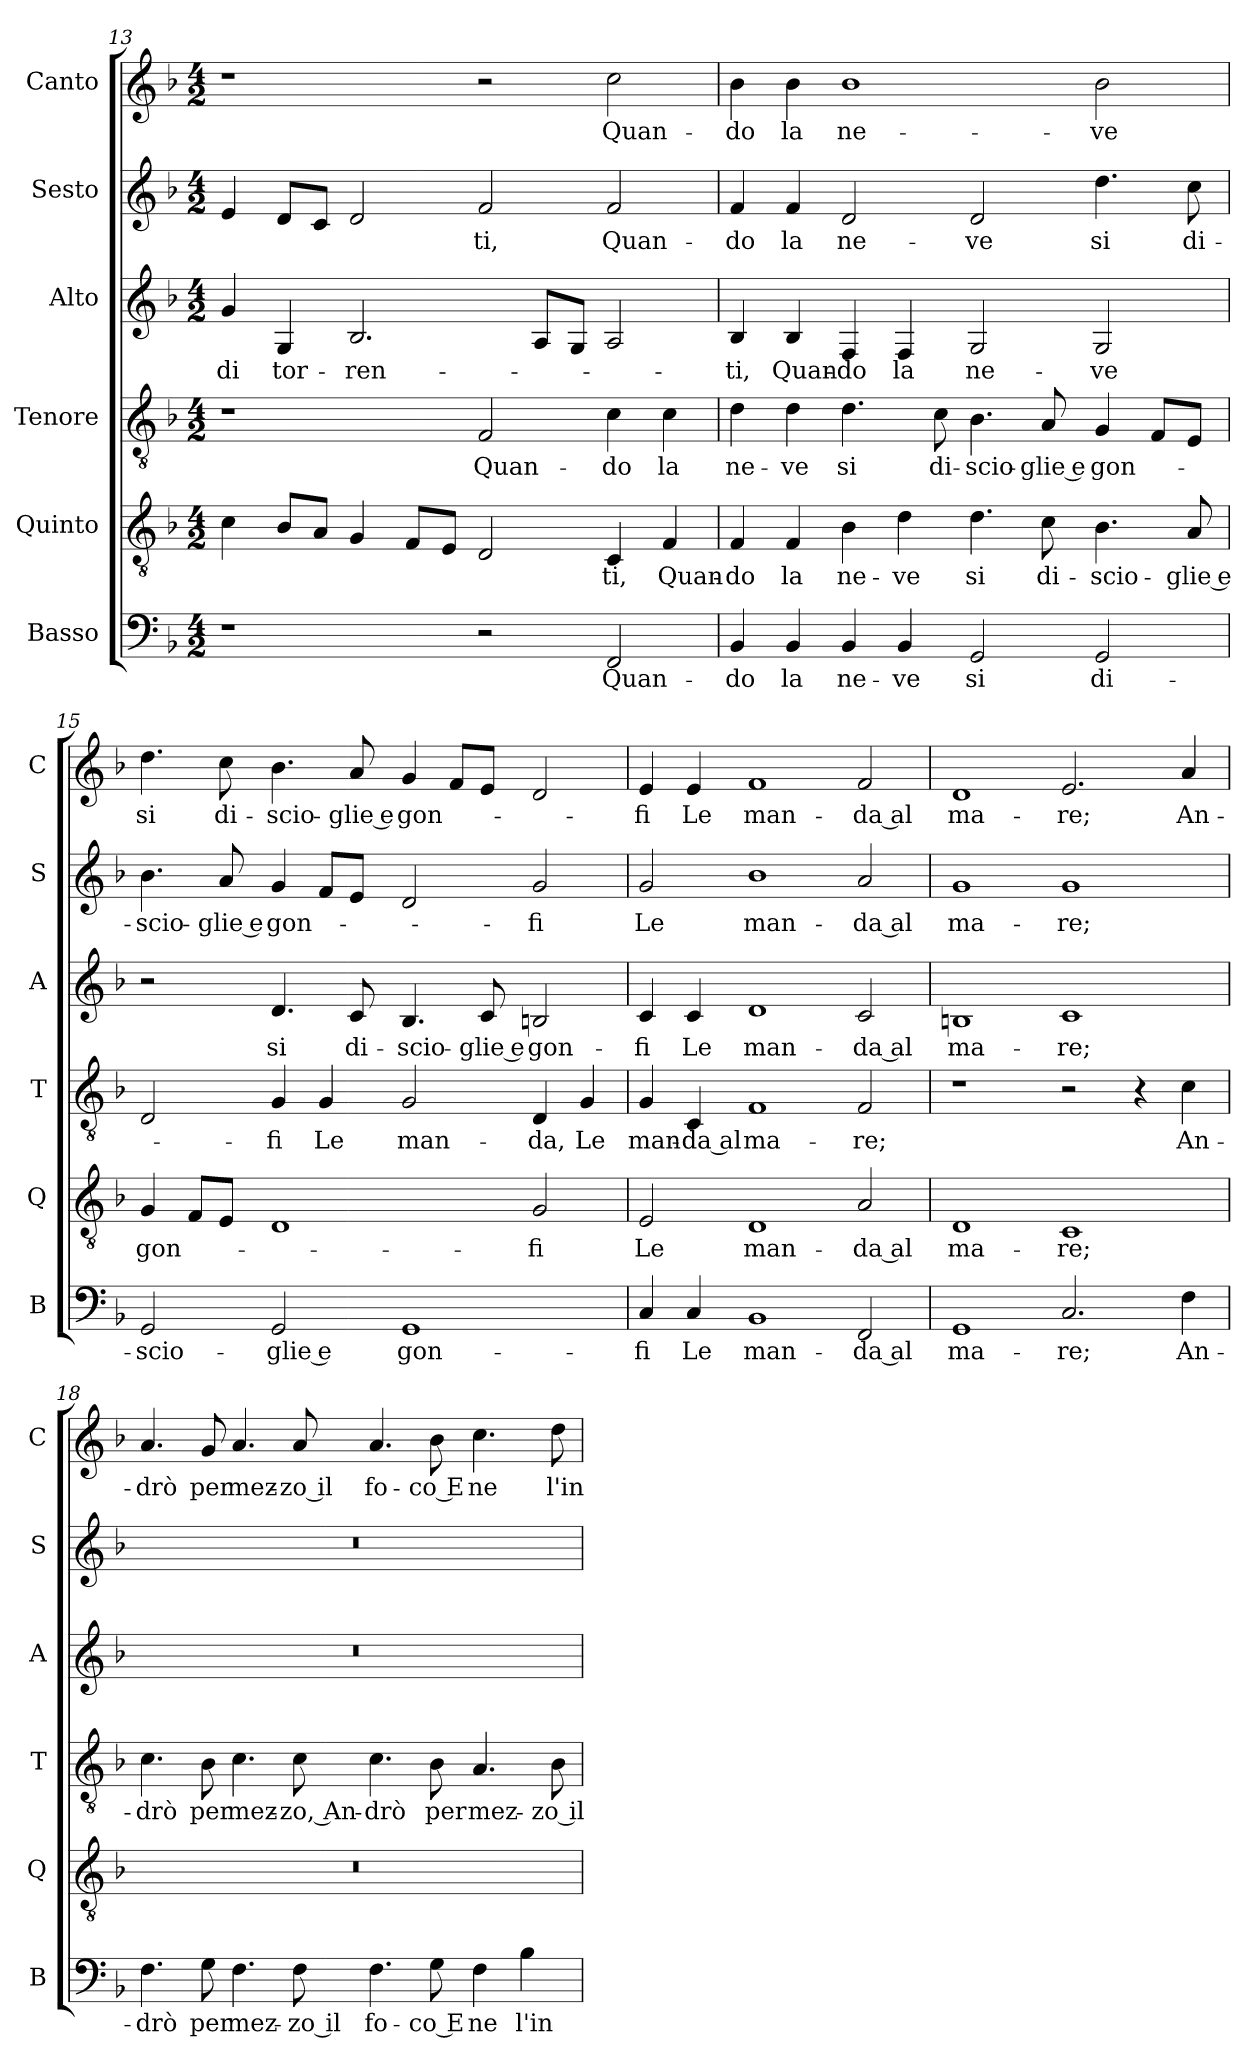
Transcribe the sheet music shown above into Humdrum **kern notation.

**kern	**text	**kern	**text	**kern	**text	**kern	**text	**kern	**text	**kern	**text
*part6	*part6	*part5	*part5	*part4	*part4	*part3	*part3	*part2	*part2	*part1	*part1
*staff6	*staff6	*staff5	*staff5	*staff4	*staff4	*staff3	*staff3	*staff2	*staff2	*staff1	*staff1
*I"Basso	*	*I"Quinto	*	*I"Tenore	*	*I"Alto	*	*I"Sesto	*	*I"Canto	*
*I'B	*	*I'Q	*	*I'T	*	*I'A	*	*I'S	*	*I'C	*
*clefF4	*	*clefGv2	*	*clefGv2	*	*clefG2	*	*clefG2	*	*clefG2	*
*k[b-]	*	*k[b-]	*	*k[b-]	*	*k[b-]	*	*k[b-]	*	*k[b-]	*
*M4/2	*	*M4/2	*	*M4/2	*	*M4/2	*	*M4/2	*	*M4/2	*
=13	=13	=13	=13	=13	=13	=13	=13	=13	=13	=13	=13
1r	.	4c	.	1r	.	4g	-di	4e	.	1r	.
.	.	8B-L	.	.	.	4G	tor-	8dL	.	.	.
.	.	8AJ	.	.	.	.	.	8cJ	.	.	.
.	.	4G	.	.	.	2.B-	-ren-	2d	.	.	.
.	.	8FL	.	.	.	.	.	.	.	.	.
.	.	8EJ	.	.	.	.	.	.	.	.	.
2r	.	2D	.	2F	Quan-	.	.	2f	-ti,	2r	.
.	.	.	.	.	.	8AL	.	.	.	.	.
.	.	.	.	.	.	8GJ	.	.	.	.	.
2FF	Quan-	4C	-ti,	4c	-do	2A	.	2f	Quan-	2cc	Quan-
.	.	4F	Quan-	4c	la	.	.	.	.	.	.
=14	=14	=14	=14	=14	=14	=14	=14	=14	=14	=14	=14
4BB-	-do	4F	-do	4d	ne-	4B-	-ti,	4f	-do	4b-	-do
4BB-	la	4F	la	4d	-ve	4B-	Quan-	4f	la	4b-	la
4BB-	ne-	4B-	ne-	4.d	si	4F	-do	2d	ne-	1b-	ne-
4BB-	-ve	4d	-ve	.	.	4F	la	.	.	.	.
.	.	.	.	8c	di-	.	.	.	.	.	.
2GG	si	4.d	si	4.B-	-scio-	2G	ne-	2d	-ve	.	.
.	.	8c	di-	8A	-glie e	.	.	.	.	.	.
2GG	di-	4.B-	-scio-	4G	gon-	2G	-ve	4.dd	si	2b-	-ve
.	.	.	.	8FL	.	.	.	.	.	.	.
.	.	8A	-glie e	8EJ	.	.	.	8cc	di-	.	.
=15	=15	=15	=15	=15	=15	=15	=15	=15	=15	=15	=15
2GG	-scio-	4G	gon-	2D	.	2r	.	4.b-	-scio-	4.dd	si
.	.	8FL	.	.	.	.	.	.	.	.	.
.	.	8EJ	.	.	.	.	.	8a	-glie e	8cc	di-
2GG	-glie e	1D	.	4G	-fi	4.d	si	4g	gon-	4.b-	-scio-
.	.	.	.	4G	Le	.	.	8fL	.	.	.
.	.	.	.	.	.	8c	di-	8eJ	.	8a	-glie e
1GG	gon-	.	.	2G	man-	4.B-	-scio-	2d	.	4g	gon-
.	.	.	.	.	.	.	.	.	.	8fL	.
.	.	.	.	.	.	8c	-glie e	.	.	8eJ	.
.	.	2G	-fi	4D	-da,	2Bn	gon-	2g	-fi	2d	.
.	.	.	.	4G	Le	.	.	.	.	.	.
=16	=16	=16	=16	=16	=16	=16	=16	=16	=16	=16	=16
4C	-fi	2E	Le	4G	man-	4c	-fi	2g	Le	4e	-fi
4C	Le	.	.	4C	-da al	4c	Le	.	.	4e	Le
1BB-	man-	1D	man-	1F	ma-	1d	man-	1b-	man-	1f	man-
2FF	-da al	2A	-da al	2F	-re;	2c	-da al	2a	-da al	2f	-da al
=17	=17	=17	=17	=17	=17	=17	=17	=17	=17	=17	=17
1GG	ma-	1D	ma-	1r	.	1Bn	ma-	1g	ma-	1d	ma-
2.C	-re;	1C	-re;	2r	.	1c	-re;	1g	-re;	2.e	-re;
.	.	.	.	4r	.	.	.	.	.	.	.
4F	An-	.	.	4c	An-	.	.	.	.	4a	An-
=18	=18	=18	=18	=18	=18	=18	=18	=18	=18	=18	=18
4.F	-drò	0r	.	4.c	-drò	0r	.	0r	.	4.a	-drò
8G	per	.	.	8B-	per	.	.	.	.	8g	per
4.F	mez-	.	.	4.c	mez-	.	.	.	.	4.a	mez-
8F	-zo il	.	.	8c	-zo, An-	.	.	.	.	8a	-zo il
4.F	fo-	.	.	4.c	-drò	.	.	.	.	4.a	fo-
8G	-co E	.	.	8B-	per	.	.	.	.	8b-	-co E
4F	ne	.	.	4.A	mez-	.	.	.	.	4.cc	ne
4B-	l'in-	.	.	.	.	.	.	.	.	.	.
.	.	.	.	8B-	-zo il	.	.	.	.	8dd	l'in-
=	=	=	=	=	=	=	=	=	=	=	=
*-	*-	*-	*-	*-	*-	*-	*-	*-	*-	*-	*-
